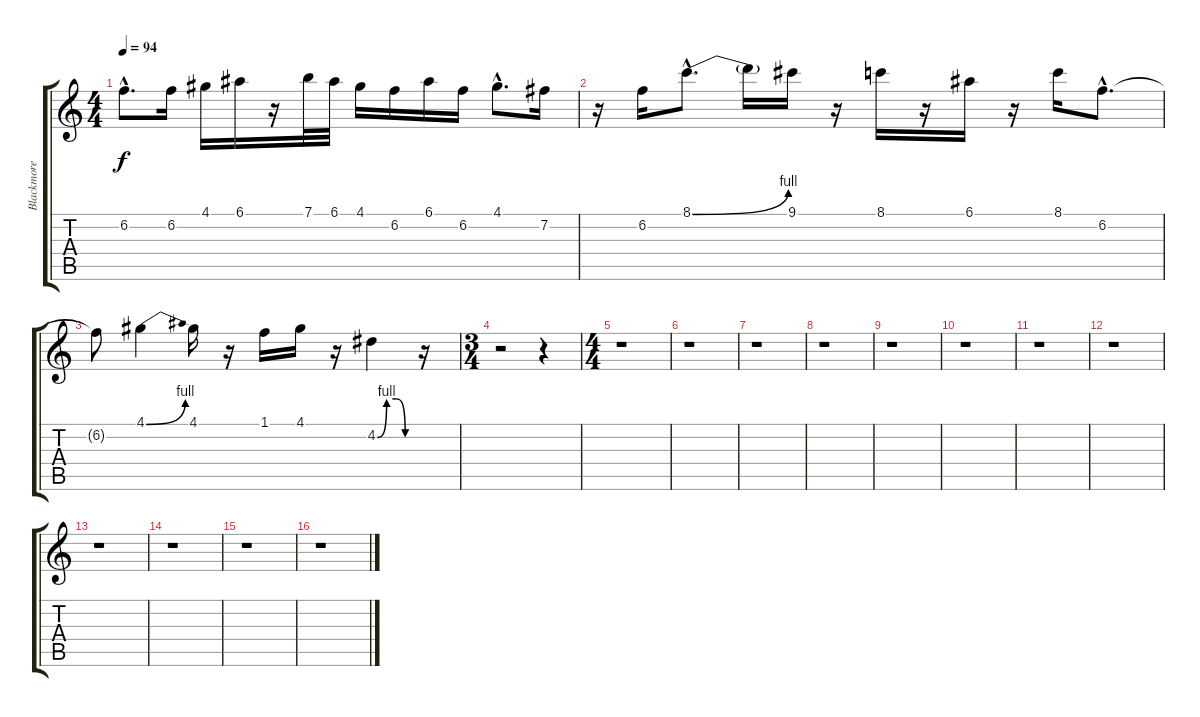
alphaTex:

\track ("Blackmore Intro" "Blackmore ") {instrument electricguitarjazz}
\staff {score tabs}
\tuning (E4 B3 G3 D3 A2 E2) {hide}
\ts (4 4)
\tempo 94
\clef g2
\ks c
6.2{hac t}.8{d dy f} 6.2.16 4.1.16 6.1.16 r.16 7.1.32 6.1.32 4.1.16 6.2.16 6.1.16 6.2.16 4.1{hac}.8{d} 7.2.16 |
r.16 6.2.16 8.1{be (bend 0 0 60 4) hac}.8{d} 8.1{t}.16 9.1.16 r.16 8.1.16 r.16 6.1.16 r.16 8.1.16 6.2{hac}.8{d} |
6.2{t}.8 4.1{be (bend 0 0 60 4)}.4 4.1.16 r.16 1.1.16 4.1.16 r.16 4.2{be (custom 0 0 15 4 30 4 45 0 60 0)}.4 r.16 |
\ts (3 4)
r.2 r.4 |
\ts (4 4)
r.1 |
r.1 |
r.1 |
r.1 |
r.1 |
r.1 |
r.1 |
r.1 |
r.1 |
r.1 |
r.1 |
r.1
